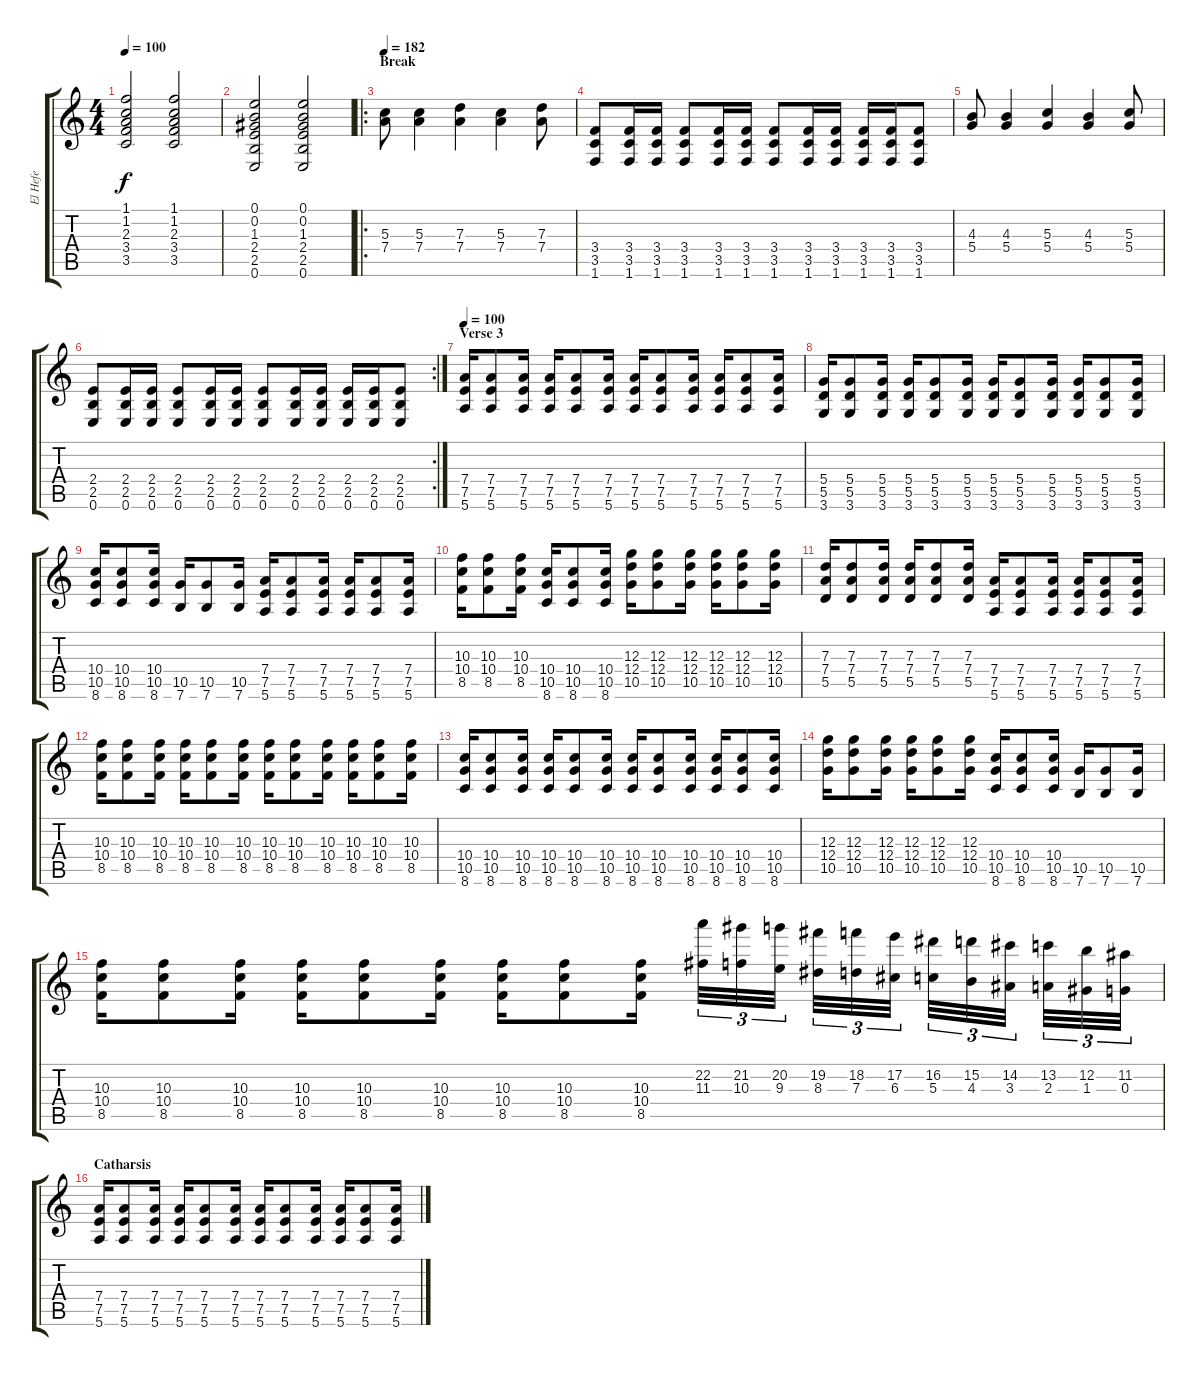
\track ("El Hefe" "El Hefe") {instrument overdrivenguitar}
\staff {score tabs}
\tuning (E4 B3 G3 D3 A2 E2) {hide}
\ts (4 4)
\tempo 100
\clef g2
\ks c
(1.1 1.2 2.3 3.4 3.5).2{dy f} (1.1 1.2 2.3 3.4 3.5).2 |
(0.1 0.2 1.3 2.4 2.5 0.6).2 (0.1 0.2 1.3 2.4 2.5 0.6).2 |
\ro
\section ("" "Break")
\tempo 182
(5.3 7.4).8 (5.3 7.4).4 (7.3 7.4).4 (5.3 7.4).4 (7.3 7.4).8 |
(3.4 3.5 1.6).8 (3.4 3.5 1.6).16 (3.4 3.5 1.6).16 (3.4 3.5 1.6).8 (3.4 3.5 1.6).16 (3.4 3.5 1.6).16 (3.4 3.5 1.6).8 (3.4 3.5 1.6).16 (3.4 3.5 1.6).16 (3.4 3.5 1.6).16 (3.4 3.5 1.6).16 (3.4 3.5 1.6).8 |
(4.3 5.4).8 (4.3 5.4).4 (5.3 5.4).4 (4.3 5.4).4 (5.3 5.4).8 |
\rc 2
(2.4 2.5 0.6).8 (2.4 2.5 0.6).16 (2.4 2.5 0.6).16 (2.4 2.5 0.6).8 (2.4 2.5 0.6).16 (2.4 2.5 0.6).16 (2.4 2.5 0.6).8 (2.4 2.5 0.6).16 (2.4 2.5 0.6).16 (2.4 2.5 0.6).16 (2.4 2.5 0.6).16 (2.4 2.5 0.6).8 |
\section ("" "Verse 3")
\tempo 100
(7.4 7.5 5.6).16 (7.4 7.5 5.6).8 (7.4 7.5 5.6).16 (7.4 7.5 5.6).16 (7.4 7.5 5.6).8 (7.4 7.5 5.6).16 (7.4 7.5 5.6).16 (7.4 7.5 5.6).8 (7.4 7.5 5.6).16 (7.4 7.5 5.6).16 (7.4 7.5 5.6).8 (7.4 7.5 5.6).16 |
(5.4 5.5 3.6).16 (5.4 5.5 3.6).8 (5.4 5.5 3.6).16 (5.4 5.5 3.6).16 (5.4 5.5 3.6).8 (5.4 5.5 3.6).16 (5.4 5.5 3.6).16 (5.4 5.5 3.6).8 (5.4 5.5 3.6).16 (5.4 5.5 3.6).16 (5.4 5.5 3.6).8 (5.4 5.5 3.6).16 |
(10.4 10.5 8.6).16 (10.4 10.5 8.6).8 (10.4 10.5 8.6).16 (10.5 7.6).16 (10.5 7.6).8 (10.5 7.6).16 (7.4 7.5 5.6).16 (7.4 7.5 5.6).8 (7.4 7.5 5.6).16 (7.4 7.5 5.6).16 (7.4 7.5 5.6).8 (7.4 7.5 5.6).16 |
(10.3 10.4 8.5).16 (10.3 10.4 8.5).8 (10.3 10.4 8.5).16 (10.4 10.5 8.6).16 (10.4 10.5 8.6).8 (10.4 10.5 8.6).16 (12.3 12.4 10.5).16 (12.3 12.4 10.5).8 (12.3 12.4 10.5).16 (12.3 12.4 10.5).16 (12.3 12.4 10.5).8 (12.3 12.4 10.5).16 |
(7.3 7.4 5.5).16 (7.3 7.4 5.5).8 (7.3 7.4 5.5).16 (7.3 7.4 5.5).16 (7.3 7.4 5.5).8 (7.3 7.4 5.5).16 (7.4 7.5 5.6).16 (7.4 7.5 5.6).8 (7.4 7.5 5.6).16 (7.4 7.5 5.6).16 (7.4 7.5 5.6).8 (7.4 7.5 5.6).16 |
(10.3 10.4 8.5).16 (10.3 10.4 8.5).8 (10.3 10.4 8.5).16 (10.3 10.4 8.5).16 (10.3 10.4 8.5).8 (10.3 10.4 8.5).16 (10.3 10.4 8.5).16 (10.3 10.4 8.5).8 (10.3 10.4 8.5).16 (10.3 10.4 8.5).16 (10.3 10.4 8.5).8 (10.3 10.4 8.5).16 |
(10.4 10.5 8.6).16 (10.4 10.5 8.6).8 (10.4 10.5 8.6).16 (10.4 10.5 8.6).16 (10.4 10.5 8.6).8 (10.4 10.5 8.6).16 (10.4 10.5 8.6).16 (10.4 10.5 8.6).8 (10.4 10.5 8.6).16 (10.4 10.5 8.6).16 (10.4 10.5 8.6).8 (10.4 10.5 8.6).16 |
(12.3 12.4 10.5).16 (12.3 12.4 10.5).8 (12.3 12.4 10.5).16 (12.3 12.4 10.5).16 (12.3 12.4 10.5).8 (12.3 12.4 10.5).16 (10.4 10.5 8.6).16 (10.4 10.5 8.6).8 (10.4 10.5 8.6).16 (10.5 7.6).16 (10.5 7.6).8 (10.5 7.6).16 |
(10.3 10.4 8.5).16 (10.3 10.4 8.5).8 (10.3 10.4 8.5).16 (10.3 10.4 8.5).16 (10.3 10.4 8.5).8 (10.3 10.4 8.5).16 (10.3 10.4 8.5).16 (10.3 10.4 8.5).8 (10.3 10.4 8.5).16 (22.2 11.3).32{tu (3 2)} (21.2 10.3).32{tu (3 2)} (20.2 9.3).32{tu (3 2)} (19.2 8.3).32{tu (3 2)} (18.2 7.3).32{tu (3 2)} (17.2 6.3).32{tu (3 2)} (16.2 5.3).32{tu (3 2)} (15.2 4.3).32{tu (3 2)} (14.2 3.3).32{tu (3 2)} (13.2 2.3).32{tu (3 2)} (12.2 1.3).32{tu (3 2)} (11.2 0.3).32{tu (3 2)} |
\section ("" "Catharsis")
(7.4 7.5 5.6).16 (7.4 7.5 5.6).8 (7.4 7.5 5.6).16 (7.4 7.5 5.6).16 (7.4 7.5 5.6).8 (7.4 7.5 5.6).16 (7.4 7.5 5.6).16 (7.4 7.5 5.6).8 (7.4 7.5 5.6).16 (7.4 7.5 5.6).16 (7.4 7.5 5.6).8 (7.4 7.5 5.6).16
